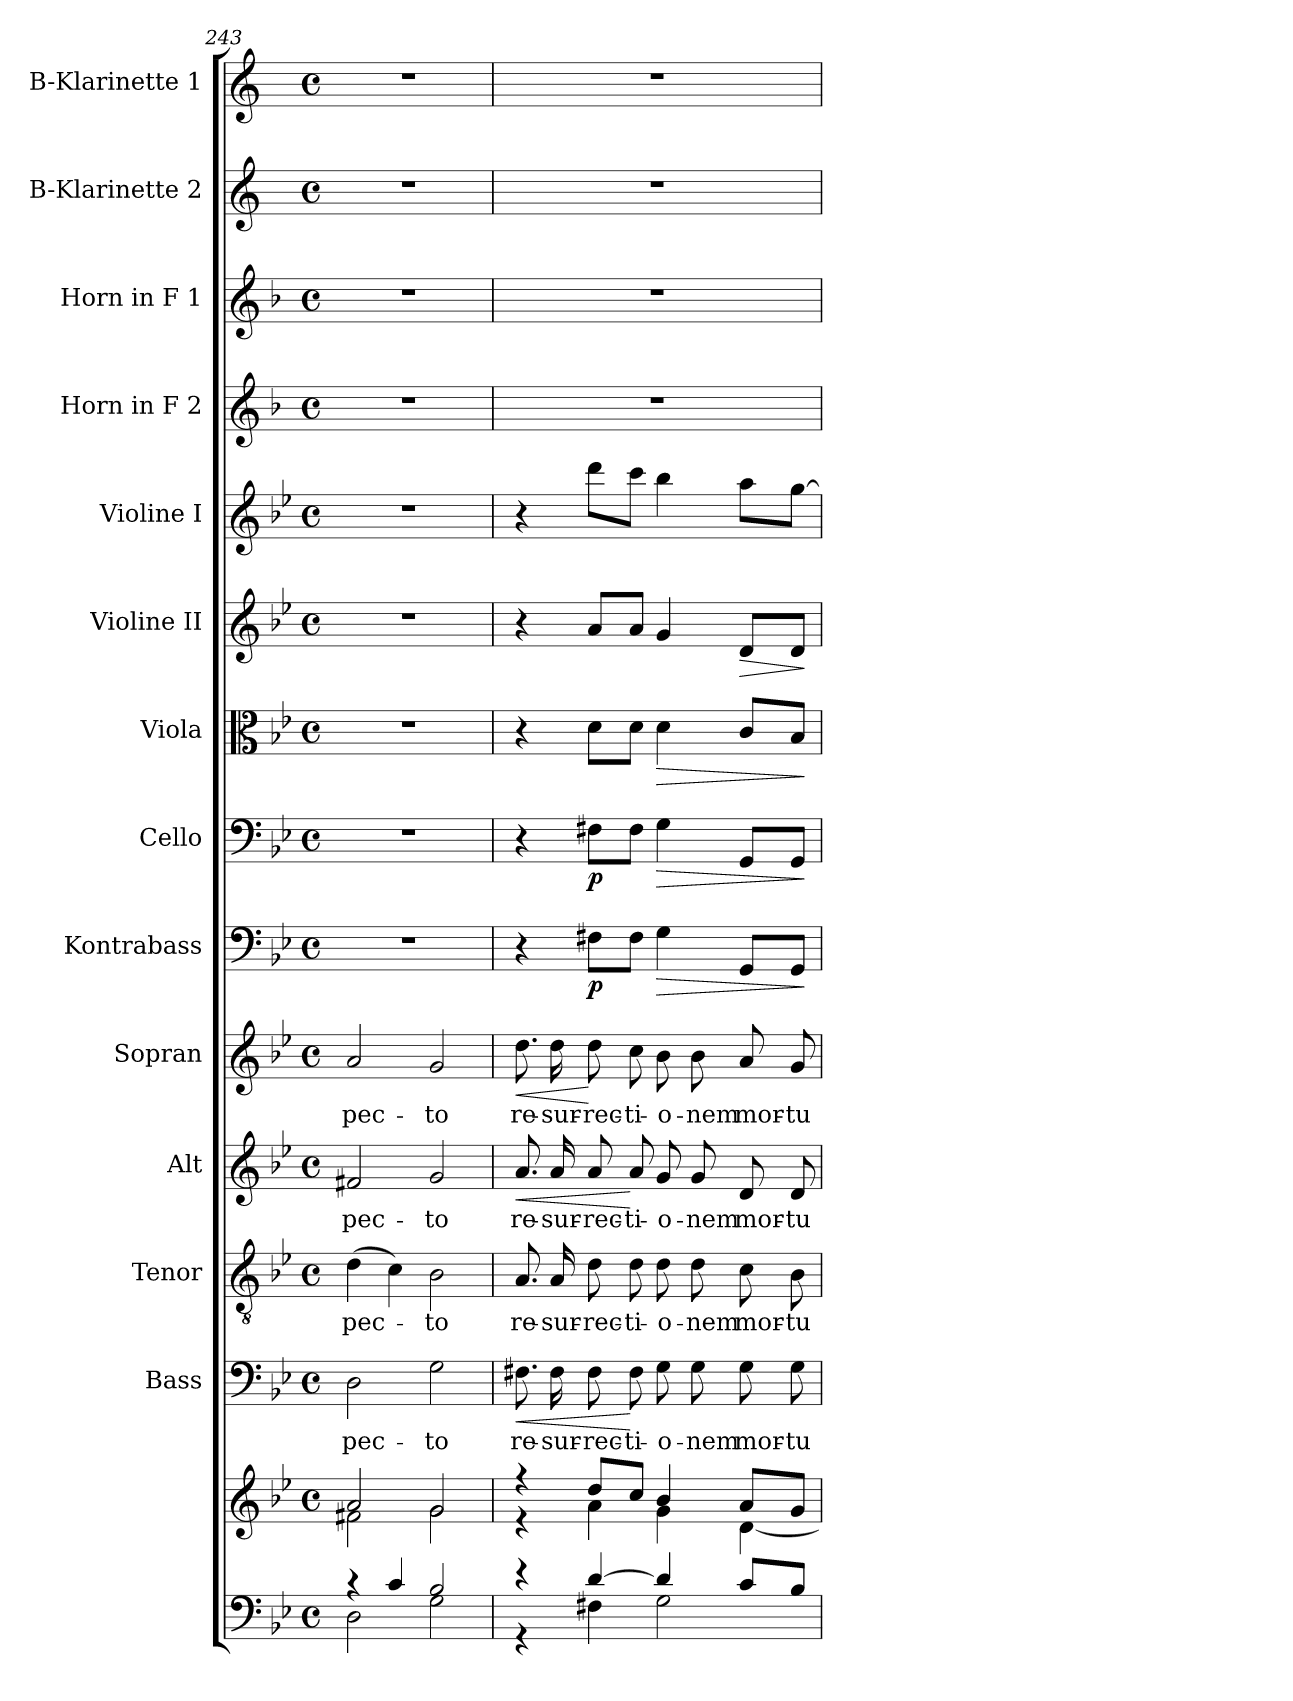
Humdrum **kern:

**kern	**kern	**kern	**text	**dynam	**kern	**text	**kern	**text	**dynam	**kern	**text	**dynam	**kern	**dynam	**kern	**dynam	**kern	**dynam	**kern	**dynam	**kern	**kern	**kern	**kern	**kern
*part14	*part14	*part13	*part13	*part13	*part12	*part12	*part11	*part11	*part11	*part10	*part10	*part10	*part9	*part9	*part8	*part8	*part7	*part7	*part6	*part6	*part5	*part4	*part3	*part2	*part1
*staff15	*staff14	*staff13	*staff13	*staff13	*staff12	*staff12	*staff11	*staff11	*staff11	*staff10	*staff10	*staff10	*staff9	*staff9	*staff8	*staff8	*staff7	*staff7	*staff6	*staff6	*staff5	*staff4	*staff3	*staff2	*staff1
*	*	*I"Bass	*	*	*I"Tenor	*	*I"Alt	*	*	*I"Sopran	*	*	*I"Kontrabass	*	*I"Cello	*	*I"Viola	*	*I"Violine II	*	*I"Violine I	*I"Horn in F 2	*I"Horn in F 1	*I"B-Klarinette 2	*I"B-Klarinette 1
*	*	*I'B.	*	*	*I'T.	*	*I'A.	*	*	*I'S.	*	*	*I'Kb.	*	*	*	*I'Vla.	*	*I'Vl. II	*	*I'Vl. I	*	*	*I'B Kl. 2	*I'B Kl. 1
*clefF4	*clefG2	*clefF4	*	*	*clefGv2	*	*clefG2	*	*	*clefG2	*	*	*clefF4	*	*clefF4	*	*clefC3	*	*clefG2	*	*clefG2	*clefG2	*clefG2	*clefG2	*clefG2
*	*	*	*	*	*	*	*	*	*	*	*	*	*ITrd7c12	*	*	*	*	*	*	*	*	*ITrd4c7	*ITrd4c7	*ITrd1c2	*ITrd1c2
*k[b-e-]	*k[b-e-]	*k[b-e-]	*	*	*k[b-e-]	*	*k[b-e-]	*	*	*k[b-e-]	*	*	*k[b-e-]	*	*k[b-e-]	*	*k[b-e-]	*	*k[b-e-]	*	*k[b-e-]	*k[b-e-]	*k[b-e-]	*k[b-e-]	*k[b-e-]
*B-:	*B-:	*B-:	*	*	*B-:	*	*B-:	*	*	*B-:	*	*	*B-:	*	*B-:	*	*B-:	*	*B-:	*	*B-:	*B-:	*B-:	*B-:	*B-:
*M4/4	*M4/4	*M4/4	*	*	*M4/4	*	*M4/4	*	*	*M4/4	*	*	*M4/4	*	*M4/4	*	*M4/4	*	*M4/4	*	*M4/4	*M4/4	*M4/4	*M4/4	*M4/4
*met(c)	*met(c)	*met(c)	*	*	*met(c)	*	*met(c)	*	*	*met(c)	*	*	*met(c)	*	*met(c)	*	*met(c)	*	*met(c)	*	*met(c)	*met(c)	*met(c)	*met(c)	*met(c)
=243	=243	=243	=243	=243	=243	=243	=243	=243	=243	=243	=243	=243	=243	=243	=243	=243	=243	=243	=243	=243	=243	=243	=243	=243	=243
*^	*^	*	*	*	*	*	*	*	*	*	*	*	*	*	*	*	*	*	*	*	*	*	*	*	*
!	!	!	!	!	!LO:LY:b	!	!	!LO:LY:b	!	!LO:LY:b	!	!	!LO:LY:b	!	!	!	!	!	!	!	!	!	!	!	!	!	!
4rc	2D\	2a/	2f#X\	2D\	-pec-	.	(>4d\	-pec-	2f#X/	-pec-	.	2a/	-pec-	.	1r	.	1r	.	1r	.	1r	.	1r	1r	1r	1r	1r
4c/	.	.	.	.	.	.	4c\)	.	.	.	.	.	.	.	.	.	.	.	.	.	.	.	.	.	.	.	.
!	!	!	!	!	!LO:LY:b	!	!	!LO:LY:b	!	!LO:LY:b	!	!	!LO:LY:b	!	!	!	!	!	!	!	!	!	!	!	!	!	!
2B-/	2G\	2g/	2g\	2G\	-to	.	2B-\	-to	2g/	-to	.	2g/	-to	.	.	.	.	.	.	.	.	.	.	.	.	.	.
=244	=244	=244	=244	=244	=244	=244	=244	=244	=244	=244	=244	=244	=244	=244	=244	=244	=244	=244	=244	=244	=244	=244	=244	=244	=244	=244	=244
!	!	!	!	!	!LO:LY:b	!LO:HP:b	!	!LO:LY:b	!	!LO:LY:b	!LO:HP:b	!	!LO:LY:b	!LO:HP:b	!	!	!	!	!	!	!	!	!	!	!	!	!
4r	4r	4r	4r	8.F#X\	re-	<	8.A/	re-	8.a/	re-	<	8.dd\	re-	<	4r	.	4r	.	4r	.	4r	.	4r	1r	1r	1r	1r
!	!	!	!	!	!LO:LY:b	!	!	!LO:LY:b	!	!LO:LY:b	!	!	!LO:LY:b	!	!	!	!	!	!	!	!	!	!	!	!	!	!
.	.	.	.	16F#\	-sur-	.	16A/	-sur-	16a/	-sur-	.	16dd\	-sur-	.	.	.	.	.	.	.	.	.	.	.	.	.	.
!	!	!	!	!	!LO:LY:b	!	!	!LO:LY:b	!	!LO:LY:b	!	!	!LO:LY:b	!	!	!LO:DY:b	!	!LO:DY:b	!	!	!	!	!	!	!	!	!
[>4d/	4F#X\	8dd/L	4a\	8F#\	-rec-	.	8d\	-rec-	8a/	-rec-	.	8dd\	-rec-	[	8FF#X\L	p	8F#X\L	p	8d\L	.	8a/L	.	8ddd\L	.	.	.	.
!	!	!	!	!	!LO:LY:b	!	!	!LO:LY:b	!	!LO:LY:b	!	!	!LO:LY:b	!	!	!	!	!	!	!	!	!	!	!	!	!	!
.	.	8cc/J	.	8F#\	-ti-	[	8d\	-ti-	8a/	-ti-	[	8cc\	-ti-	.	8FF#\J	.	8F#\J	.	8d\J	.	8a/J	.	8ccc\J	.	.	.	.
!	!	!	!	!	!LO:LY:b	!	!	!LO:LY:b	!	!LO:LY:b	!	!	!LO:LY:b	!	!	!LO:HP:b	!	!LO:HP:b	!	!LO:HP:b	!	!	!	!	!	!	!
4d/]	2G\	4b-/	4g\	8G\	-o-	.	8d\	-o-	8g/	-o-	.	8b-\	-o-	.	4GG\	>	4G\	>	4d\	>	4g/	.	4bb-\	.	.	.	.
!	!	!	!	!	!LO:LY:b	!	!	!LO:LY:b	!	!LO:LY:b	!	!	!LO:LY:b	!	!	!	!	!	!	!	!	!	!	!	!	!	!
.	.	.	.	8G\	-nem	.	8d\	-nem	8g/	-nem	.	8b-\	-nem	.	.	.	.	.	.	.	.	.	.	.	.	.	.
!	!	!	!	!	!LO:LY:b	!	!	!LO:LY:b	!	!LO:LY:b	!	!	!LO:LY:b	!	!	!	!	!	!	!	!	!LO:HP:b	!	!	!	!	!
8c/L	.	8a/L	[<4d\	8G\	mor-	.	8c\	mor-	8d/	mor-	.	8a/	mor-	.	8GGG/L	.	8GG/L	.	8c/L	.	8d/L	>	8aa\L	.	.	.	.
!	!	!	!	!	!LO:LY:b	!	!	!LO:LY:b	!	!LO:LY:b	!	!	!LO:LY:b	!	!	!	!	!	!	!	!	!	!	!	!	!	!
8B-/J	.	8g/J	.	8G\	-tu-	.	8B-\	-tu-	8d/	-tu-	.	8g/	-tu-	.	8GGG/J	.	8GG/J	.	8B-/J	.	8d/J	.	[8gg\J	.	.	.	.
*v	*v	*	*	*	*	*	*	*	*	*	*	*	*	*	*	*	*	*	*	*	*	*	*	*	*	*	*
*	*v	*v	*	*	*	*	*	*	*	*	*	*	*	*	*	*	*	*	*	*	*	*	*	*	*	*
.	.	.	.	.	.	.	.	.	.	.	.	.	.	]	.	]	.	]	.	]	.	.	.	.	.
=	=	=	=	=	=	=	=	=	=	=	=	=	=	=	=	=	=	=	=	=	=	=	=	=	=
*-	*-	*-	*-	*-	*-	*-	*-	*-	*-	*-	*-	*-	*-	*-	*-	*-	*-	*-	*-	*-	*-	*-	*-	*-	*-
